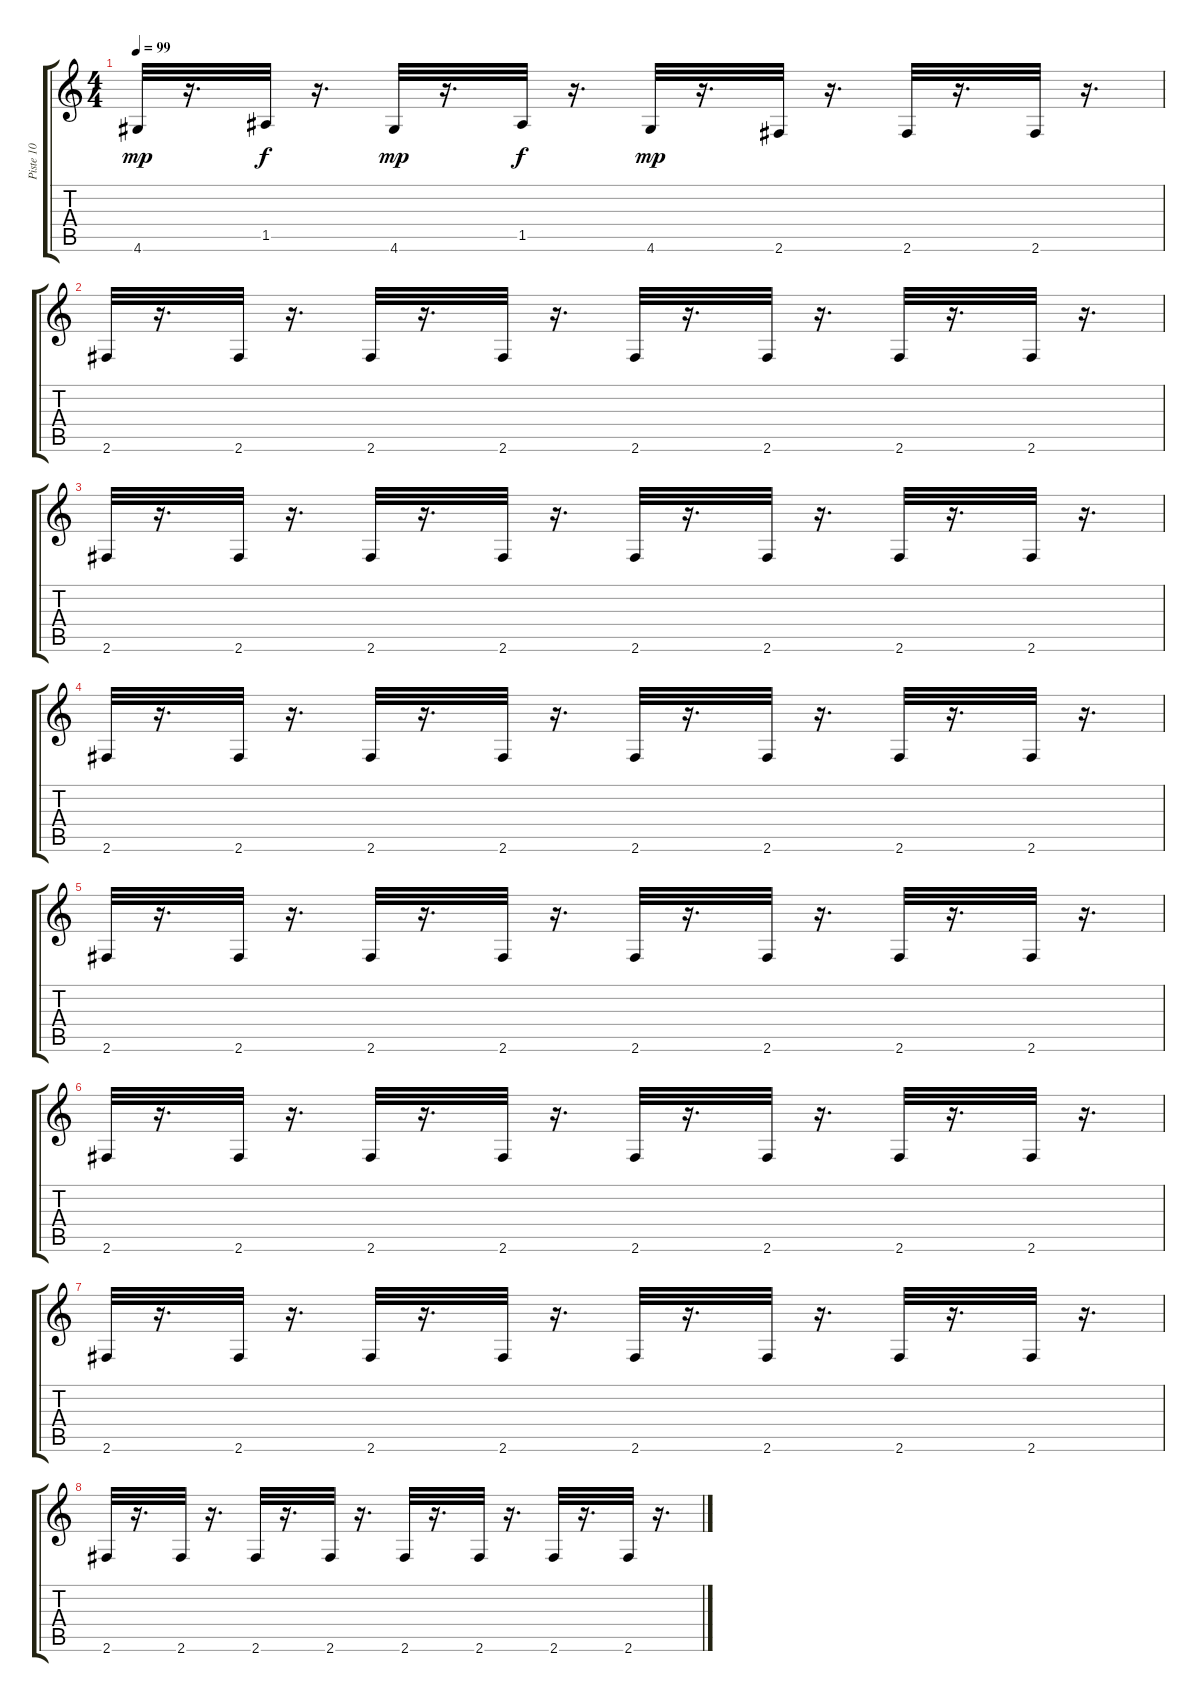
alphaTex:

\track ("Piste 10" "Piste 10") {instrument acousticguitarsteel}
\staff {score tabs}
\tuning (E4 B3 G3 D3 A2 E2) {hide}
\ts (4 4)
\tempo 99
\clef g2
\ks c
4.6.32{dy mp} r.16{d} 1.5.32{dy f} r.16{d} 4.6.32{dy mp} r.16{d} 1.5.32{dy f} r.16{d} 4.6.32{dy mp} r.16{d} 2.6.32 r.16{d} 2.6.32 r.16{d} 2.6.32 r.16{d} |
2.6.32 r.16{d} 2.6.32 r.16{d} 2.6.32 r.16{d} 2.6.32 r.16{d} 2.6.32 r.16{d} 2.6.32 r.16{d} 2.6.32 r.16{d} 2.6.32 r.16{d} |
2.6.32 r.16{d} 2.6.32 r.16{d} 2.6.32 r.16{d} 2.6.32 r.16{d} 2.6.32 r.16{d} 2.6.32 r.16{d} 2.6.32 r.16{d} 2.6.32 r.16{d} |
2.6.32 r.16{d} 2.6.32 r.16{d} 2.6.32 r.16{d} 2.6.32 r.16{d} 2.6.32 r.16{d} 2.6.32 r.16{d} 2.6.32 r.16{d} 2.6.32 r.16{d} |
2.6.32 r.16{d} 2.6.32 r.16{d} 2.6.32 r.16{d} 2.6.32 r.16{d} 2.6.32 r.16{d} 2.6.32 r.16{d} 2.6.32 r.16{d} 2.6.32 r.16{d} |
2.6.32 r.16{d} 2.6.32 r.16{d} 2.6.32 r.16{d} 2.6.32 r.16{d} 2.6.32 r.16{d} 2.6.32 r.16{d} 2.6.32 r.16{d} 2.6.32 r.16{d} |
2.6.32 r.16{d} 2.6.32 r.16{d} 2.6.32 r.16{d} 2.6.32 r.16{d} 2.6.32 r.16{d} 2.6.32 r.16{d} 2.6.32 r.16{d} 2.6.32 r.16{d} |
2.6.32 r.16{d} 2.6.32 r.16{d} 2.6.32 r.16{d} 2.6.32 r.16{d} 2.6.32 r.16{d} 2.6.32 r.16{d} 2.6.32 r.16{d} 2.6.32 r.16{d}
